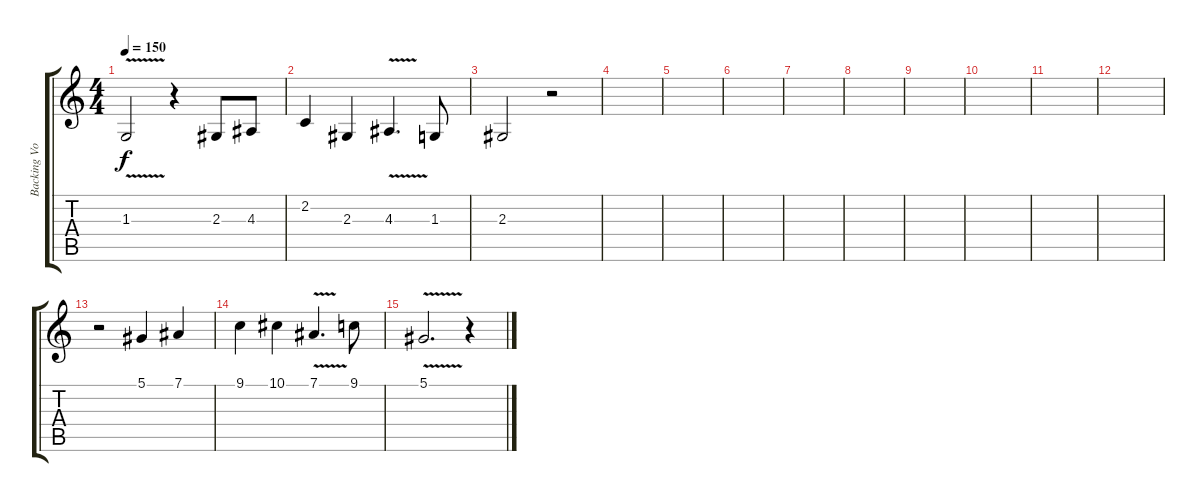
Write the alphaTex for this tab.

\track ("Backing Vocals" "Backing Vo") {instrument altosax}
\staff {score tabs}
\tuning (Eb4 Bb3 Gb3 Db3 Ab2 Eb2) {hide}
\ts (4 4)
\tempo 150
\clef g2
\ks c
1.3{v}.2{dy f} r.4 2.3.8 4.3.8 |
2.2.4 2.3.4 4.3{v}.4{d} 1.3.8 |
2.3.2 r.2 |
|
|
|
|
|
|
|
|
|
r.2 5.1.4 7.1.4 |
9.1.4 10.1.4 7.1{v}.4{d} 9.1.8 |
5.1{v}.2{d} r.4
